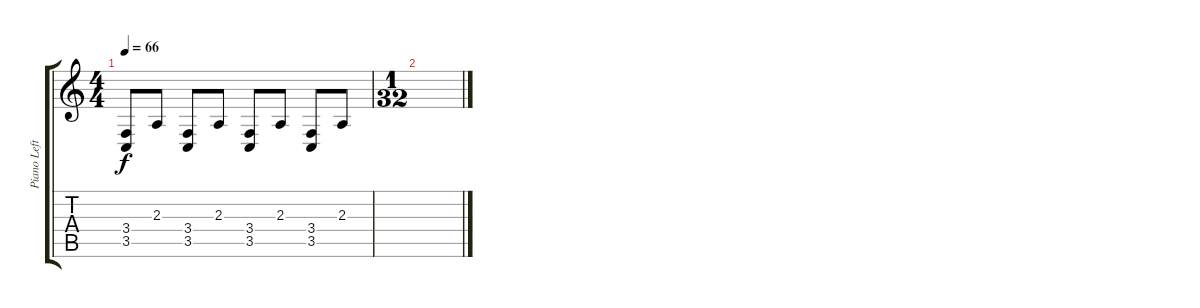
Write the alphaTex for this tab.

\track ("Piano Left Hand" "Piano Left") {instrument acousticgrandpiano}
\staff {score tabs}
\tuning (E4 B3 G3 D3 A2 E2) {hide}
\ts (4 4)
\tempo 66
\clef g2
\ks c
(3.4 3.5).8{dy f} 2.3.8 (3.4 3.5).8 2.3.8 (3.4 3.5).8 2.3.8 (3.4 3.5).8 2.3.8 |
\ts (1 32)
